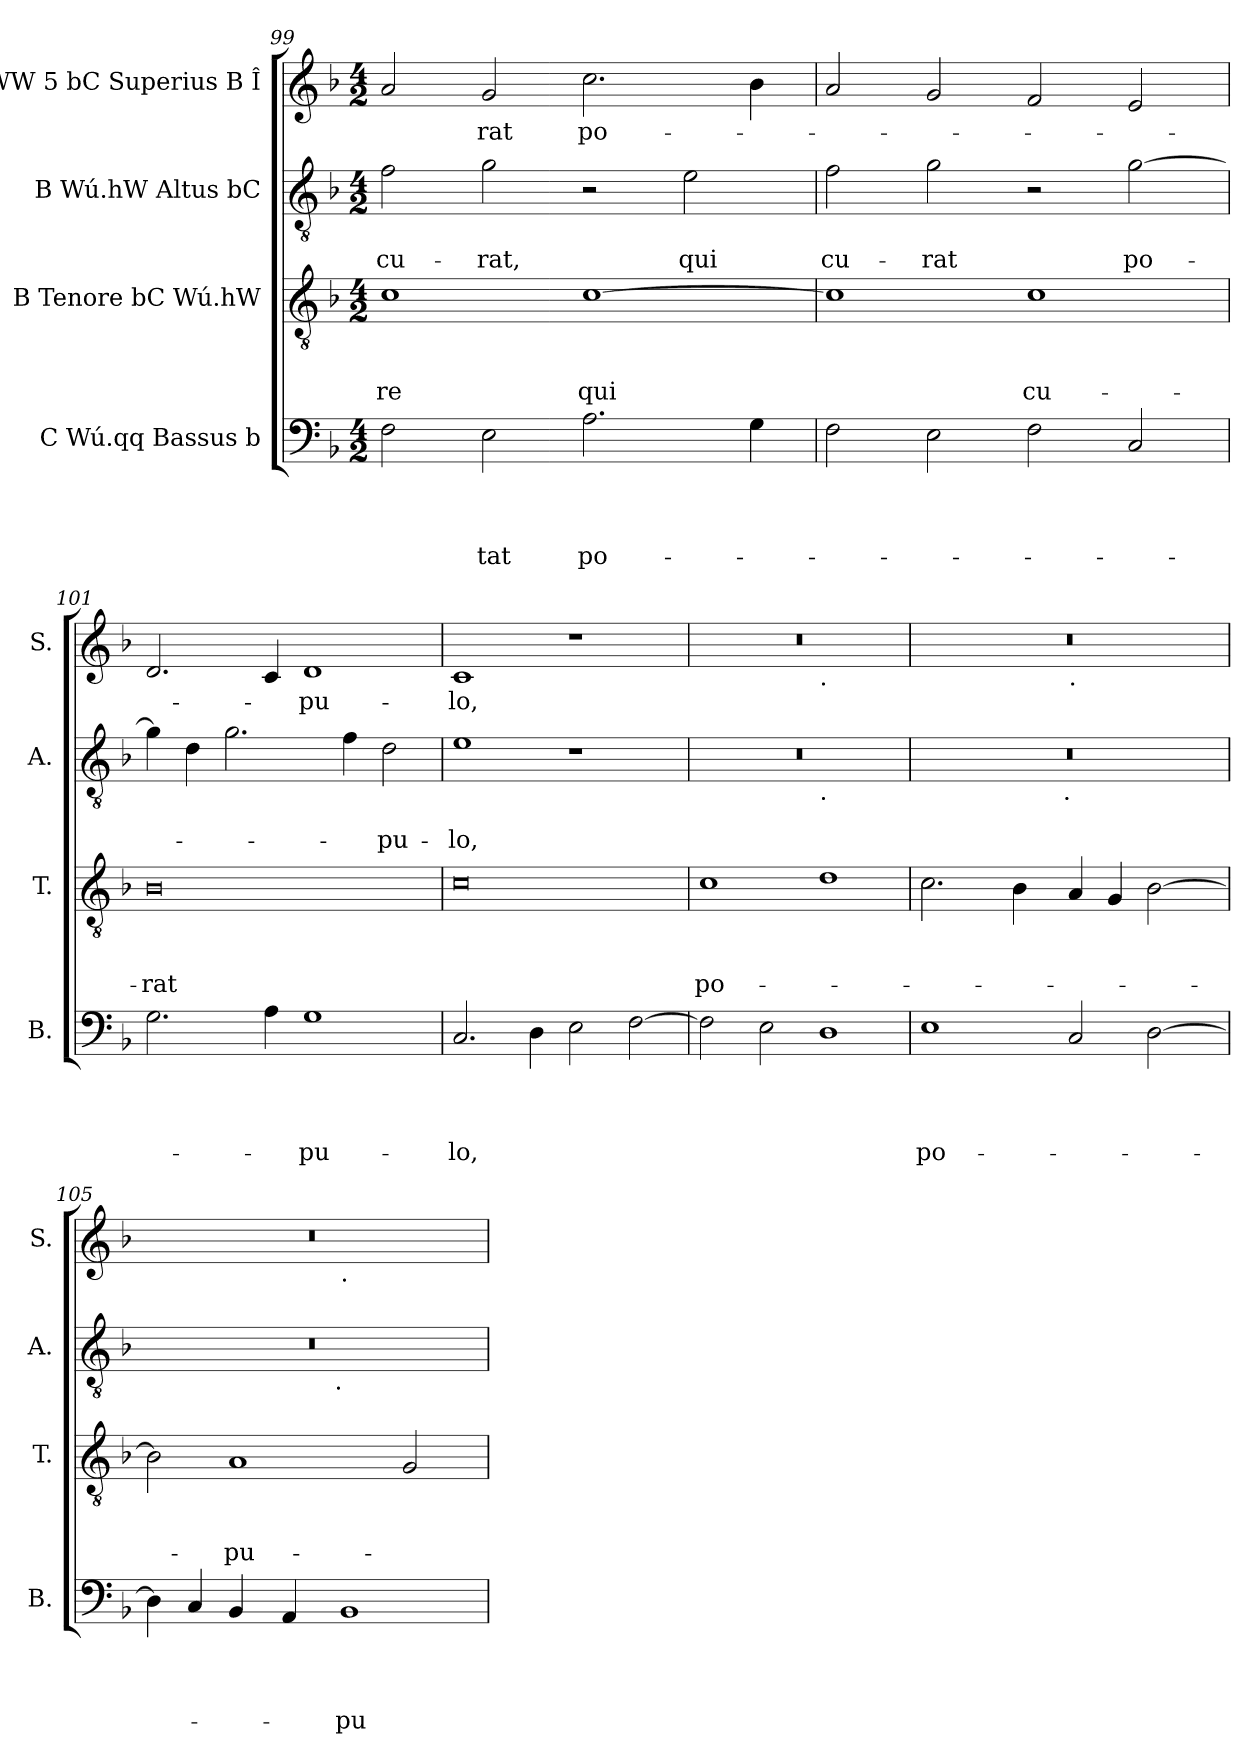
**kern	**text	**text	**text	**text	**kern	**text	**text	**text	**kern	**text	**text	**kern	**text
*part4	*part4	*part4	*part4	*part4	*part3	*part3	*part3	*part3	*part2	*part2	*part2	*part1	*part1
*staff4	*staff4	*staff4	*staff4	*staff4	*staff3	*staff3	*staff3	*staff3	*staff2	*staff2	*staff2	*staff1	*staff1
*I"C Wú.qq Bassus b	*	*	*	*	*I"B Tenore bC Wú.hW	*	*	*	*I"B Wú.hW Altus bC	*	*	*I"WW 5 bC Superius B Î	*
*I'B.	*	*	*	*	*I'T.	*	*	*	*I'A.	*	*	*I'S.	*
*clefF4	*	*	*	*	*clefGv2	*	*	*	*clefGv2	*	*	*clefG2	*
*k[b-]	*	*	*	*	*k[b-]	*	*	*	*k[b-]	*	*	*k[b-]	*
*F:	*	*	*	*	*F:	*	*	*	*F:	*	*	*F:	*
*M4/2	*	*	*	*	*M4/2	*	*	*	*M4/2	*	*	*M4/2	*
=99	=99	=99	=99	=99	=99	=99	=99	=99	=99	=99	=99	=99	=99
!	!	!	!	!	!	!	!	!LO:LY:b	!	!	!LO:LY:b	!	!
2F\	.	.	.	.	1c	.	.	-re	2f\	.	cu-	2a/	.
!	!	!	!	!LO:LY:b	!	!	!	!	!	!	!LO:LY:b	!	!LO:LY:b
2E\	.	.	.	-tat	.	.	.	.	2g\	.	-rat,	2g/	-rat
!	!	!	!	!LO:LY:b	!	!	!	!LO:LY:b	!	!	!	!	!LO:LY:b
2.A\	.	.	.	po-	[>1c	.	.	qui	2r	.	.	2.cc\	po-
!	!	!	!	!	!	!	!	!	!	!	!LO:LY:b	!	!
.	.	.	.	.	.	.	.	.	2e\	.	qui	.	.
4G\	.	.	.	.	.	.	.	.	.	.	.	4b-\	.
=100	=100	=100	=100	=100	=100	=100	=100	=100	=100	=100	=100	=100	=100
!	!	!	!	!	!	!	!	!	!	!	!LO:LY:b	!	!
2F\	.	.	.	.	1c]	.	.	.	2f\	.	cu-	2a/	.
!	!	!	!	!	!	!	!	!	!	!	!LO:LY:b	!	!
2E\	.	.	.	.	.	.	.	.	2g\	.	-rat	2g/	.
!	!	!	!	!	!	!	!	!LO:LY:b	!	!	!	!	!
2F\	.	.	.	.	1c	.	.	cu-	2r	.	.	2f/	.
!	!	!	!	!	!	!	!	!	!	!	!LO:LY:b	!	!
2C/	.	.	.	.	.	.	.	.	[>2g\	.	po-	2e/	.
=101	=101	=101	=101	=101	=101	=101	=101	=101	=101	=101	=101	=101	=101
!	!	!	!	!	!	!	!	!LO:LY:b	!	!	!	!	!
2.G\	.	.	.	.	0B-	.	.	-rat	4g\]	.	.	2.d/	.
.	.	.	.	.	.	.	.	.	4d\	.	.	.	.
.	.	.	.	.	.	.	.	.	2.g\	.	.	.	.
4A\	.	.	.	.	.	.	.	.	.	.	.	4c/	.
!	!	!	!	!LO:LY:b	!	!	!	!	!	!	!	!	!LO:LY:b
1G	.	.	.	-pu-	.	.	.	.	.	.	.	1d	-pu-
.	.	.	.	.	.	.	.	.	4f\	.	.	.	.
!	!	!	!	!	!	!	!	!	!	!	!LO:LY:b	!	!
.	.	.	.	.	.	.	.	.	2d\	.	-pu-	.	.
=102	=102	=102	=102	=102	=102	=102	=102	=102	=102	=102	=102	=102	=102
!	!	!	!	!LO:LY:b	!	!	!	!	!	!	!LO:LY:b	!	!LO:LY:b
2.C/	.	.	.	-lo,	0c	.	.	.	1e	.	-lo,	1c	-lo,
4D\	.	.	.	.	.	.	.	.	.	.	.	.	.
2E\	.	.	.	.	.	.	.	.	1r	.	.	1r	.
[>2F\	.	.	.	.	.	.	.	.	.	.	.	.	.
!!LO:PB:g=z
=103	=103	=103	=103	=103	=103	=103	=103	=103	=103	=103	=103	=103	=103
!	!	!	!	!	!	!	!	!LO:LY:b	!	!	!	!	!
*	*	*	*	*	*	*	*	*	*^	*	*	*^	*
2F\]	.	.	.	.	1c	.	.	po-	0r	1ryy	.	.	0r	1ryy	.
2E\	.	.	.	.	.	.	.	.	.	.	.	.	.	.	.
!	!	!	!	!	!	!	!	!	!	!	!	!	!	!LO:TX:b:t=.	!
!	!	!	!	!	!	!	!	!	!	!LO:TX:b:t=.	!	!	!	!	!
1D	.	.	.	.	1d	.	.	.	.	1ryy	.	.	.	1ryy	.
=104	=104	=104	=104	=104	=104	=104	=104	=104	=104	=104	=104	=104	=104	=104	=104
!	!	!	!	!LO:LY:b	!	!	!	!	!	!	!	!	!	!	!
1E	.	.	.	po-	2.c\	.	.	.	0r	3%2ryy	.	.	0r	1ryy	.
.	.	.	.	.	.	.	.	.	.	6ryy	.	.	.	.	.
.	.	.	.	.	4B-\	.	.	.	.	.	.	.	.	.	.
.	.	.	.	.	.	.	.	.	.	12...ryy	.	.	.	.	.
!	!	!	!	!	!	!	!	!	!	!LO:TX:b:t=.	!	!	!	!	!
.	.	.	.	.	.	.	.	.	.	3%2ryy	.	.	.	.	.
!	!	!	!	!	!	!	!	!	!	!	!	!	!	!LO:TX:b:t=.	!
2C/	.	.	.	.	4A/	.	.	.	.	.	.	.	.	1ryy	.
.	.	.	.	.	4G/	.	.	.	.	.	.	.	.	.	.
[>2D\	.	.	.	.	[>2B-\	.	.	.	.	.	.	.	.	.	.
.	.	.	.	.	.	.	.	.	.	3ryy	.	.	.	.	.
.	.	.	.	.	.	.	.	.	.	96ryy	.	.	.	.	.
=105	=105	=105	=105	=105	=105	=105	=105	=105	=105	=105	=105	=105	=105	=105	=105
4D\]	.	.	.	.	2B-\]	.	.	.	0r	3%2ryy	.	.	0r	1ryy	.
4C/	.	.	.	.	.	.	.	.	.	.	.	.	.	.	.
!	!	!	!	!	!	!	!	!LO:LY:b	!	!	!	!	!	!	!
4BB-/	.	.	.	.	1A	.	.	-pu-	.	.	.	.	.	.	.
.	.	.	.	.	.	.	.	.	.	6ryy	.	.	.	.	.
4AA/	.	.	.	.	.	.	.	.	.	.	.	.	.	.	.
.	.	.	.	.	.	.	.	.	.	12...ryy	.	.	.	.	.
!	!	!	!	!	!	!	!	!	!	!LO:TX:b:t=.	!	!	!	!	!
.	.	.	.	.	.	.	.	.	.	3%2ryy	.	.	.	.	.
!	!	!	!	!	!	!	!	!	!	!	!	!	!	!LO:TX:b:t=.	!
!	!	!	!	!LO:LY:b	!	!	!	!	!	!	!	!	!	!	!
1BB-	.	.	.	-pu-	.	.	.	.	.	.	.	.	.	1ryy	.
.	.	.	.	.	2G/	.	.	.	.	.	.	.	.	.	.
.	.	.	.	.	.	.	.	.	.	3ryy	.	.	.	.	.
.	.	.	.	.	.	.	.	.	.	96ryy	.	.	.	.	.
*	*	*	*	*	*	*	*	*	*v	*v	*	*	*	*	*
*	*	*	*	*	*	*	*	*	*	*	*	*v	*v	*
=	=	=	=	=	=	=	=	=	=	=	=	=	=
*-	*-	*-	*-	*-	*-	*-	*-	*-	*-	*-	*-	*-	*-
